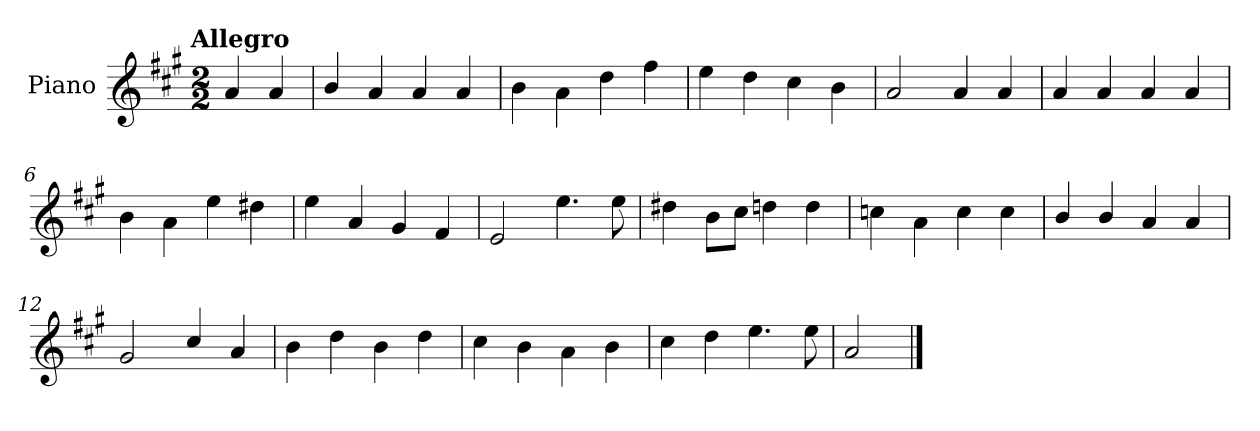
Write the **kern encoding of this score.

**kern
*part1
*staff1
*I"Piano
*I'Pno.
*clefG2
*k[f#c#g#]
!!LO:TX:omd:t=Allegro
*M2/2
*MM144
=
4a/
4a/
=1
4b/
4a/
4a/
4a/
=2
4b\
4a\
4dd\
4ff#\
=3
4ee\
4dd\
4cc#\
4b\
=4
2a/
4a/
4a/
!!LO:LB:g=z
=5
4a/
4a/
4a/
4a/
=6
4b\
4a\
4ee\
4dd#X\
=7
4ee\
4a/
4g#/
4f#/
=8
2e/
4.ee\
8ee\
=9
4dd#X\
8b\L
8cc#\J
4ddn\
4dd\
=10
4ccn\
4a\
4cc\
4cc\
!!LO:LB:g=z
=11
4b/
4b/
4a/
4a/
=12
2g#/
4cc#/
4a/
=13
4b\
4dd\
4b\
4dd\
=14
4cc#\
4b\
4a\
4b\
=15
4cc#\
4dd\
4.ee\
8ee\
=16
2a/
==
*-
